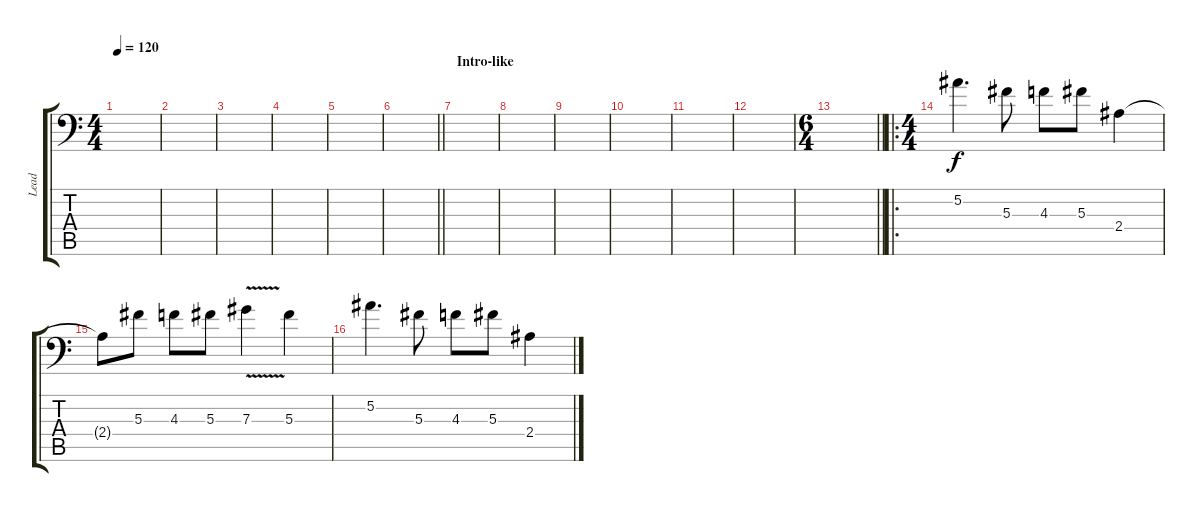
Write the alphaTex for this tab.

\track ("Lead" "Lead") {instrument distortionguitar}
\staff {score tabs}
\tuning (Bb3 F3 Db3 Ab2 Eb2 Bb1) {hide}
\ts (4 4)
\tempo 120
\clef f4
\ks c
|
|
|
|
|
\barLineRight lightlight
|
\section ("" "Intro-like")
|
|
|
|
|
|
\ts (6 4)
\barLineRight lightlight
|
\ro
\ts (4 4)
5.2.4{d} 5.3.8 4.3.8 5.3.8 2.4.4 |
2.4{t}.8 5.3.8 4.3.8 5.3.8 7.3{v}.4 5.3.4 |
5.2.4{d} 5.3.8 4.3.8 5.3.8 2.4.4
